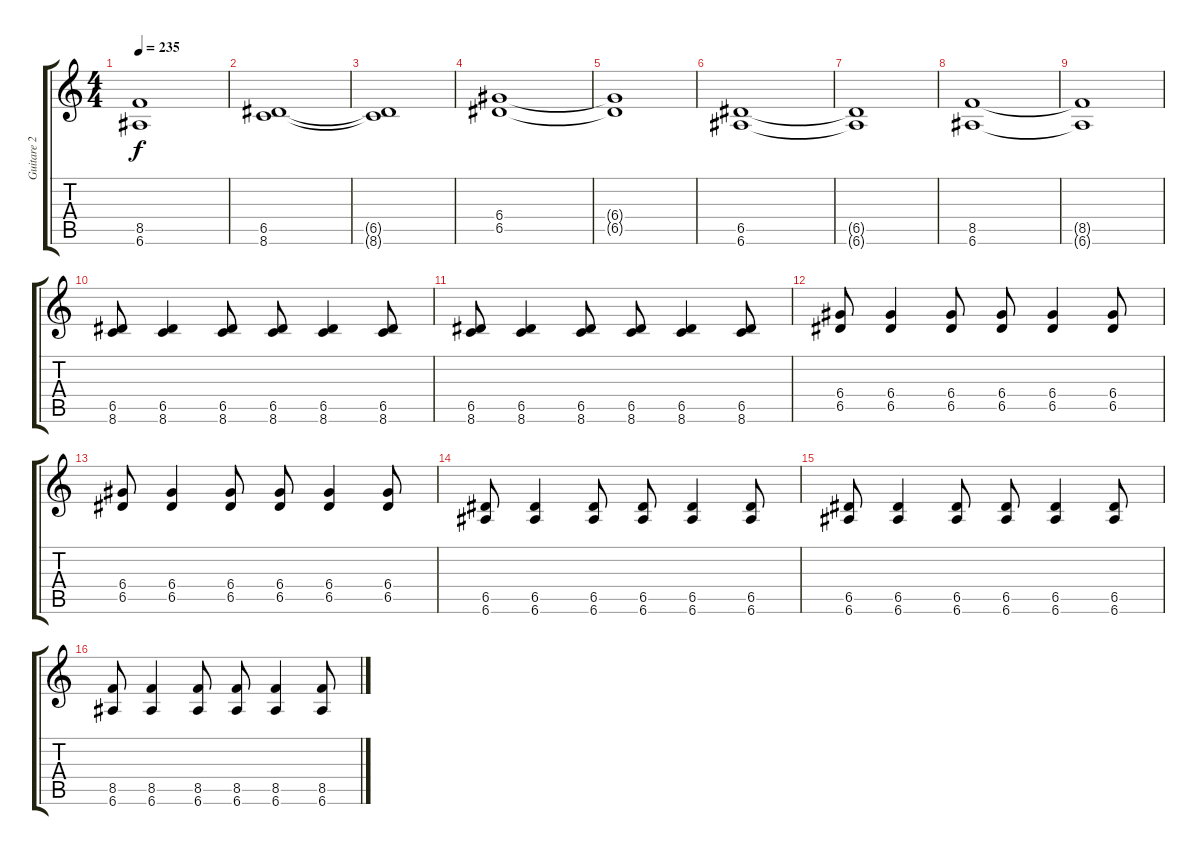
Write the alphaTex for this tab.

\track ("Guitare 2" "Guitare 2") {instrument distortionguitar}
\staff {score tabs}
\tuning (E4 B3 G3 D3 A2 E2) {hide}
\ts (4 4)
\tempo 235
\clef g2
\ks c
(8.5{t} 6.6{t}).1{dy f} |
(6.5 8.6).1 |
(6.5{t} 8.6{t}).1 |
(6.4 6.5).1 |
(6.4{t} 6.5{t}).1 |
(6.5 6.6).1 |
(6.5{t} 6.6{t}).1 |
(8.5 6.6).1 |
(8.5{t} 6.6{t}).1 |
(6.5 8.6).8 (6.5 8.6).4 (6.5 8.6).8 (6.5 8.6).8 (6.5 8.6).4 (6.5 8.6).8 |
(6.5 8.6).8 (6.5 8.6).4 (6.5 8.6).8 (6.5 8.6).8 (6.5 8.6).4 (6.5 8.6).8 |
(6.4 6.5).8 (6.4 6.5).4 (6.4 6.5).8 (6.4 6.5).8 (6.4 6.5).4 (6.4 6.5).8 |
(6.4 6.5).8 (6.4 6.5).4 (6.4 6.5).8 (6.4 6.5).8 (6.4 6.5).4 (6.4 6.5).8 |
(6.5 6.6).8 (6.5 6.6).4 (6.5 6.6).8 (6.5 6.6).8 (6.5 6.6).4 (6.5 6.6).8 |
(6.5 6.6).8 (6.5 6.6).4 (6.5 6.6).8 (6.5 6.6).8 (6.5 6.6).4 (6.5 6.6).8 |
(8.5 6.6).8 (8.5 6.6).4 (8.5 6.6).8 (8.5 6.6).8 (8.5 6.6).4 (8.5 6.6).8
